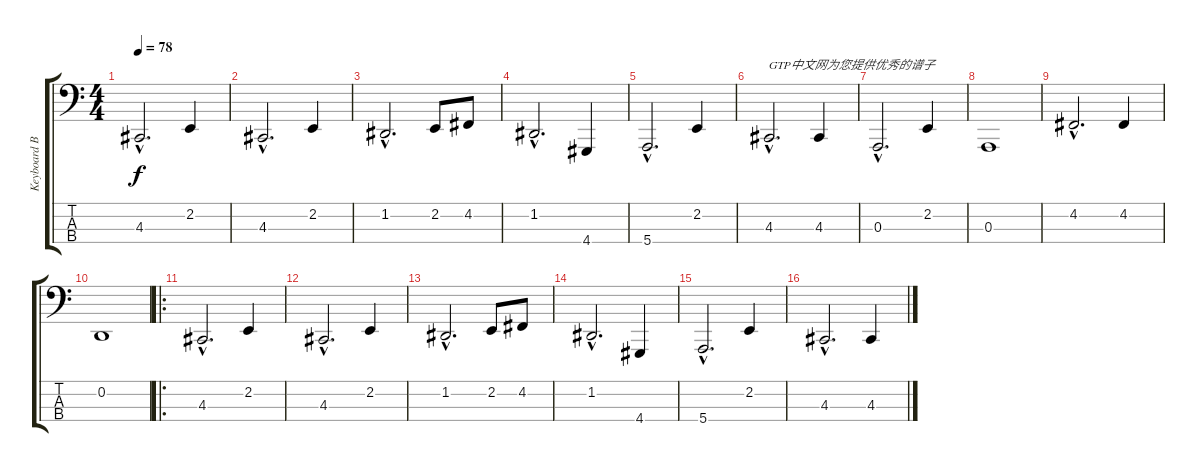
\track ("Keyboard Bass" "Keyboard B") {instrument harpsichord}
\staff {score tabs}
\tuning (G2 D2 A1 E1) {hide}
\ts (4 4)
\tempo 78
\clef f4
\ks c
4.3{hac}.2{d dy f instrument harpsichord} 2.2.4 |
4.3{hac}.2{d} 2.2.4 |
1.2{hac}.2{d} 2.2.8 4.2.8 |
1.2{hac}.2{d} 4.4.4 |
5.4{hac}.2{d} 2.2.4 |
4.3{hac}.2{d txt "GTP中文网为您提供优秀的谱子"} 4.3.4 |
0.3{hac}.2{d} 2.2.4 |
0.3.1 |
4.2{hac}.2{d} 4.2.4 |
0.2.1 |
\ro
4.3{hac}.2{d} 2.2.4 |
4.3{hac}.2{d} 2.2.4 |
1.2{hac}.2{d} 2.2.8 4.2.8 |
1.2{hac}.2{d} 4.4.4 |
5.4{hac}.2{d} 2.2.4 |
4.3{hac}.2{d} 4.3.4
